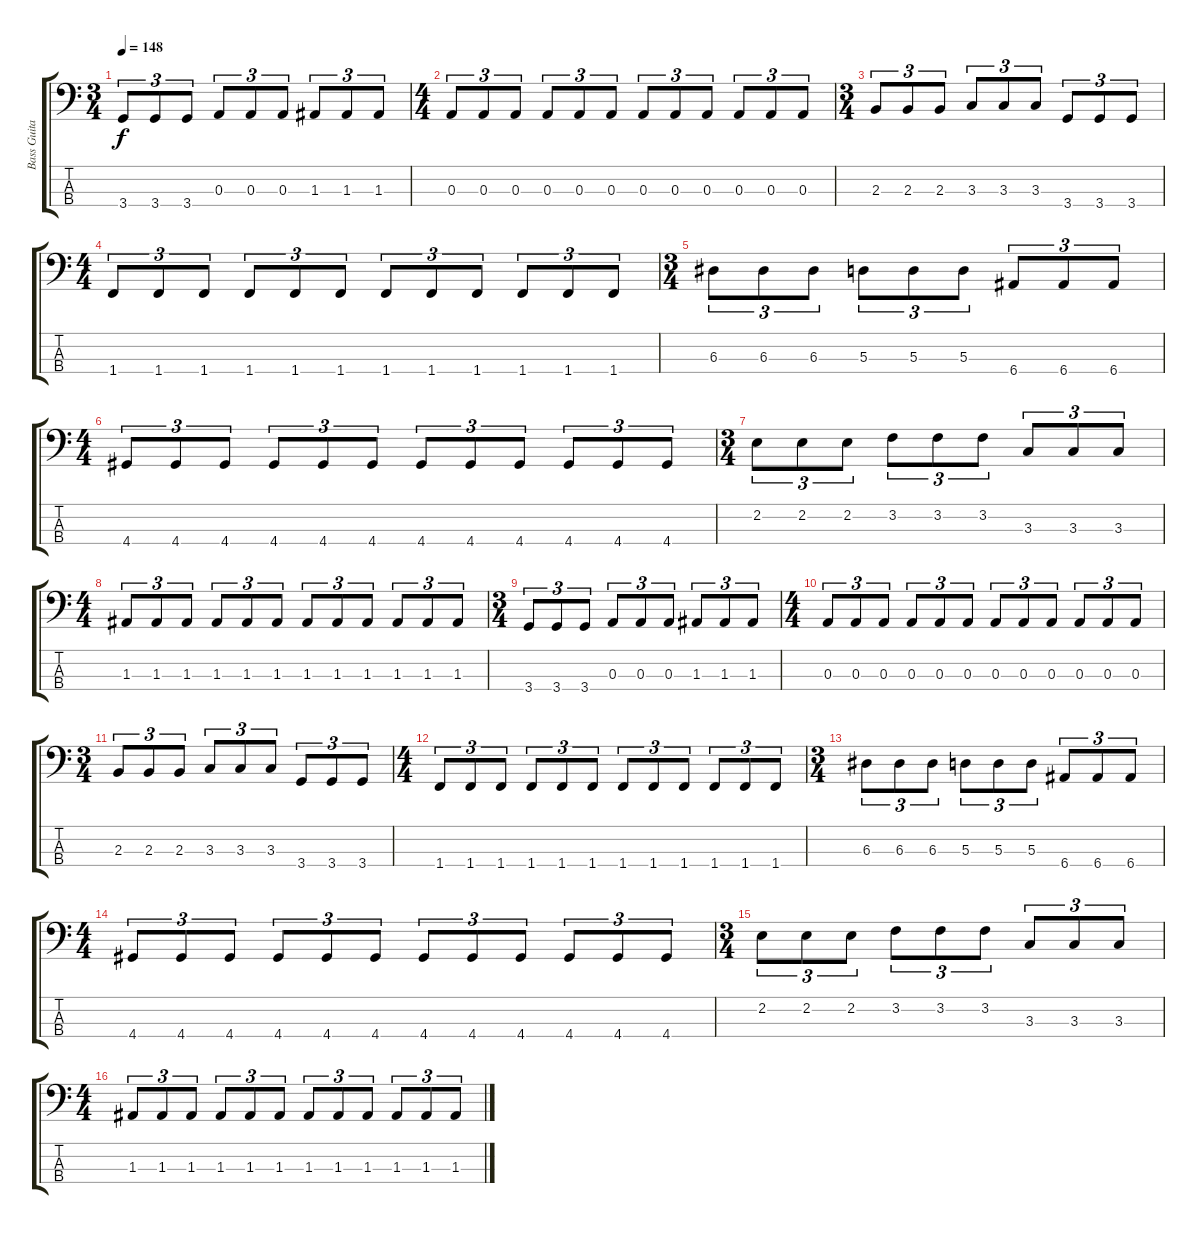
\track ("Bass Guitar" "Bass Guita") {instrument electricbassfinger}
\staff {score tabs}
\tuning (G2 D2 A1 E1) {hide}
\ts (3 4)
\tempo 148
\clef f4
\ks c
3.4.8{tu (3 2) dy f} 3.4.8{tu (3 2)} 3.4.8{tu (3 2)} 0.3.8{tu (3 2)} 0.3.8{tu (3 2)} 0.3.8{tu (3 2)} 1.3.8{tu (3 2)} 1.3.8{tu (3 2)} 1.3.8{tu (3 2)} |
\ts (4 4)
0.3.8{tu (3 2)} 0.3.8{tu (3 2)} 0.3.8{tu (3 2)} 0.3.8{tu (3 2)} 0.3.8{tu (3 2)} 0.3.8{tu (3 2)} 0.3.8{tu (3 2)} 0.3.8{tu (3 2)} 0.3.8{tu (3 2)} 0.3.8{tu (3 2)} 0.3.8{tu (3 2)} 0.3.8{tu (3 2)} |
\ts (3 4)
2.3.8{tu (3 2)} 2.3.8{tu (3 2)} 2.3.8{tu (3 2)} 3.3.8{tu (3 2)} 3.3.8{tu (3 2)} 3.3.8{tu (3 2)} 3.4.8{tu (3 2)} 3.4.8{tu (3 2)} 3.4.8{tu (3 2)} |
\ts (4 4)
1.4.8{tu (3 2)} 1.4.8{tu (3 2)} 1.4.8{tu (3 2)} 1.4.8{tu (3 2)} 1.4.8{tu (3 2)} 1.4.8{tu (3 2)} 1.4.8{tu (3 2)} 1.4.8{tu (3 2)} 1.4.8{tu (3 2)} 1.4.8{tu (3 2)} 1.4.8{tu (3 2)} 1.4.8{tu (3 2)} |
\ts (3 4)
6.3.8{tu (3 2)} 6.3.8{tu (3 2)} 6.3.8{tu (3 2)} 5.3.8{tu (3 2)} 5.3.8{tu (3 2)} 5.3.8{tu (3 2)} 6.4.8{tu (3 2)} 6.4.8{tu (3 2)} 6.4.8{tu (3 2)} |
\ts (4 4)
4.4.8{tu (3 2)} 4.4.8{tu (3 2)} 4.4.8{tu (3 2)} 4.4.8{tu (3 2)} 4.4.8{tu (3 2)} 4.4.8{tu (3 2)} 4.4.8{tu (3 2)} 4.4.8{tu (3 2)} 4.4.8{tu (3 2)} 4.4.8{tu (3 2)} 4.4.8{tu (3 2)} 4.4.8{tu (3 2)} |
\ts (3 4)
2.2.8{tu (3 2)} 2.2.8{tu (3 2)} 2.2.8{tu (3 2)} 3.2.8{tu (3 2)} 3.2.8{tu (3 2)} 3.2.8{tu (3 2)} 3.3.8{tu (3 2)} 3.3.8{tu (3 2)} 3.3.8{tu (3 2)} |
\ts (4 4)
1.3.8{tu (3 2)} 1.3.8{tu (3 2)} 1.3.8{tu (3 2)} 1.3.8{tu (3 2)} 1.3.8{tu (3 2)} 1.3.8{tu (3 2)} 1.3.8{tu (3 2)} 1.3.8{tu (3 2)} 1.3.8{tu (3 2)} 1.3.8{tu (3 2)} 1.3.8{tu (3 2)} 1.3.8{tu (3 2)} |
\ts (3 4)
3.4.8{tu (3 2)} 3.4.8{tu (3 2)} 3.4.8{tu (3 2)} 0.3.8{tu (3 2)} 0.3.8{tu (3 2)} 0.3.8{tu (3 2)} 1.3.8{tu (3 2)} 1.3.8{tu (3 2)} 1.3.8{tu (3 2)} |
\ts (4 4)
0.3.8{tu (3 2)} 0.3.8{tu (3 2)} 0.3.8{tu (3 2)} 0.3.8{tu (3 2)} 0.3.8{tu (3 2)} 0.3.8{tu (3 2)} 0.3.8{tu (3 2)} 0.3.8{tu (3 2)} 0.3.8{tu (3 2)} 0.3.8{tu (3 2)} 0.3.8{tu (3 2)} 0.3.8{tu (3 2)} |
\ts (3 4)
2.3.8{tu (3 2)} 2.3.8{tu (3 2)} 2.3.8{tu (3 2)} 3.3.8{tu (3 2)} 3.3.8{tu (3 2)} 3.3.8{tu (3 2)} 3.4.8{tu (3 2)} 3.4.8{tu (3 2)} 3.4.8{tu (3 2)} |
\ts (4 4)
1.4.8{tu (3 2)} 1.4.8{tu (3 2)} 1.4.8{tu (3 2)} 1.4.8{tu (3 2)} 1.4.8{tu (3 2)} 1.4.8{tu (3 2)} 1.4.8{tu (3 2)} 1.4.8{tu (3 2)} 1.4.8{tu (3 2)} 1.4.8{tu (3 2)} 1.4.8{tu (3 2)} 1.4.8{tu (3 2)} |
\ts (3 4)
6.3.8{tu (3 2)} 6.3.8{tu (3 2)} 6.3.8{tu (3 2)} 5.3.8{tu (3 2)} 5.3.8{tu (3 2)} 5.3.8{tu (3 2)} 6.4.8{tu (3 2)} 6.4.8{tu (3 2)} 6.4.8{tu (3 2)} |
\ts (4 4)
4.4.8{tu (3 2)} 4.4.8{tu (3 2)} 4.4.8{tu (3 2)} 4.4.8{tu (3 2)} 4.4.8{tu (3 2)} 4.4.8{tu (3 2)} 4.4.8{tu (3 2)} 4.4.8{tu (3 2)} 4.4.8{tu (3 2)} 4.4.8{tu (3 2)} 4.4.8{tu (3 2)} 4.4.8{tu (3 2)} |
\ts (3 4)
2.2.8{tu (3 2)} 2.2.8{tu (3 2)} 2.2.8{tu (3 2)} 3.2.8{tu (3 2)} 3.2.8{tu (3 2)} 3.2.8{tu (3 2)} 3.3.8{tu (3 2)} 3.3.8{tu (3 2)} 3.3.8{tu (3 2)} |
\ts (4 4)
1.3.8{tu (3 2)} 1.3.8{tu (3 2)} 1.3.8{tu (3 2)} 1.3.8{tu (3 2)} 1.3.8{tu (3 2)} 1.3.8{tu (3 2)} 1.3.8{tu (3 2)} 1.3.8{tu (3 2)} 1.3.8{tu (3 2)} 1.3.8{tu (3 2)} 1.3.8{tu (3 2)} 1.3.8{tu (3 2)}
